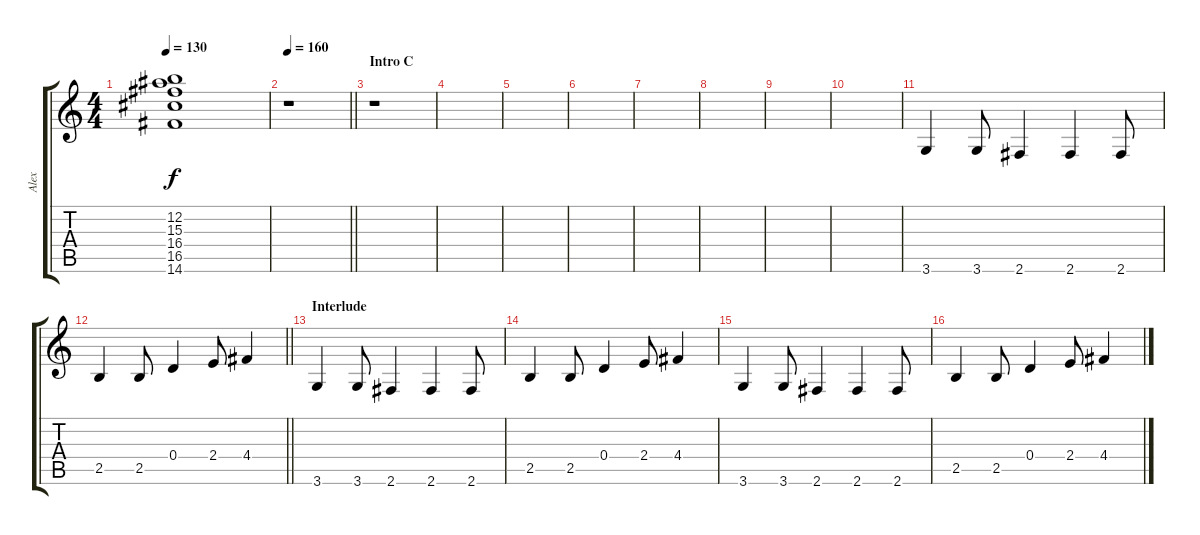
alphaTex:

\track ("Alex" "Alex") {instrument electricguitarclean}
\staff {score tabs}
\tuning (E4 B3 G3 D3 A2 E2) {hide}
\ts (4 4)
\tempo 130
\clef g2
\ks c
(12.2{t} 15.3{t} 16.4{t} 16.5{t} 14.6{t}).1{dy f} |
\tempo 160
\barLineRight lightlight
r.1{instrument overdrivenguitar} |
\section ("" "Intro C")
r.1 |
|
|
|
|
|
|
|
3.6.4 3.6.8 2.6.4 2.6.4 2.6.8 |
\barLineRight lightlight
2.5.4 2.5.8 0.4.4 2.4.8 4.4.4 |
\section ("" "Interlude")
3.6.4 3.6.8 2.6.4 2.6.4 2.6.8 |
2.5.4 2.5.8 0.4.4 2.4.8 4.4.4 |
3.6.4 3.6.8 2.6.4 2.6.4 2.6.8 |
2.5.4 2.5.8 0.4.4 2.4.8 4.4.4
